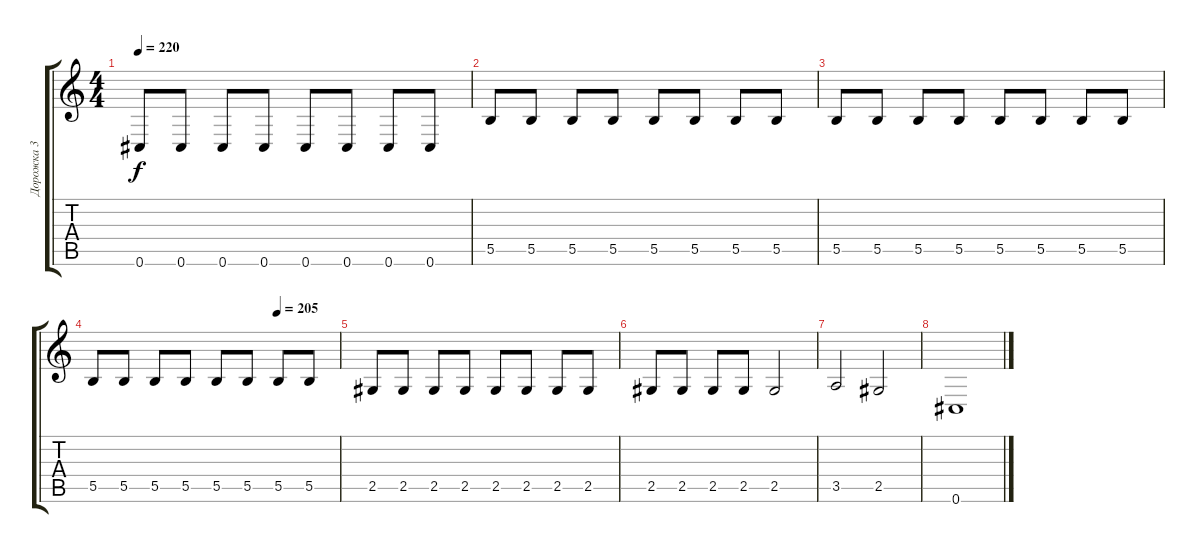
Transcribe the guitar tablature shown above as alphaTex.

\track ("Дорожка 3" "Дорожка 3") {instrument electricbassfinger}
\staff {score tabs}
\tuning (Db4 Ab3 E3 B2 Gb2 Db2) {hide}
\ts (4 4)
\tempo 220
\clef g2
\ks c
0.6.8{dy f} 0.6.8 0.6.8 0.6.8 0.6.8 0.6.8 0.6.8 0.6.8 |
5.5.8 5.5.8 5.5.8 5.5.8 5.5.8 5.5.8 5.5.8 5.5.8 |
5.5.8 5.5.8 5.5.8 5.5.8 5.5.8 5.5.8 5.5.8 5.5.8 |
\tempo (205 0.75)
5.5.8 5.5.8 5.5.8 5.5.8 5.5.8 5.5.8 5.5.8 5.5.8 |
2.5.8 2.5.8 2.5.8 2.5.8 2.5.8 2.5.8 2.5.8 2.5.8 |
2.5.8 2.5.8 2.5.8 2.5.8 2.5.2 |
3.5.2 2.5.2 |
0.6.1
